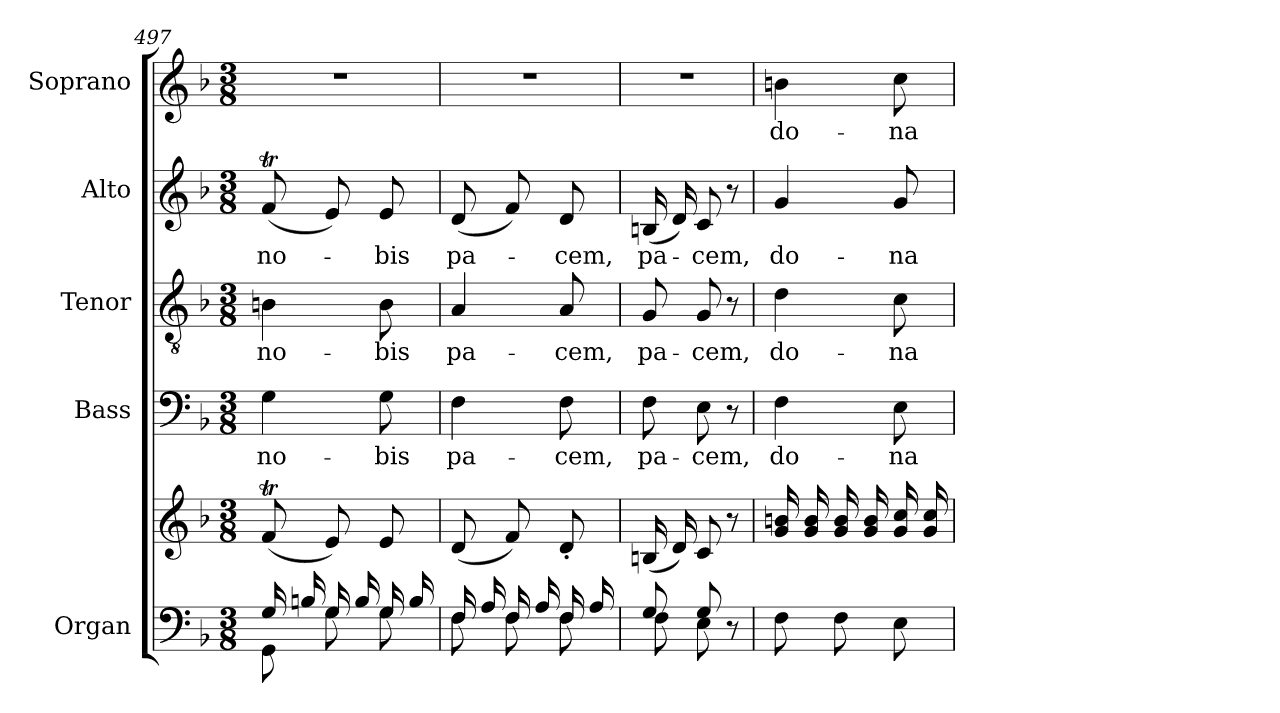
**kern	**kern	**kern	**text	**kern	**text	**kern	**text	**kern	**text
*part5	*part5	*part4	*part4	*part3	*part3	*part2	*part2	*part1	*part1
*staff6	*staff5	*staff4	*staff4	*staff3	*staff3	*staff2	*staff2	*staff1	*staff1
*I"Organ	*	*I"Bass	*	*I"Tenor	*	*I"Alto	*	*I"Soprano	*
*I'Org.	*	*I'B.	*	*I'T.	*	*I'A.	*	*I'S.	*
*clefF4	*clefG2	*clefF4	*	*clefGv2	*	*clefG2	*	*clefG2	*
*	*	*	*	*ITrd7c12	*	*	*	*	*
*k[b-]	*k[b-]	*k[b-]	*	*k[b-]	*	*k[b-]	*	*k[b-]	*
*F:	*F:	*F:	*	*F:	*	*F:	*	*F:	*
*M3/8	*M3/8	*M3/8	*	*M3/8	*	*M3/8	*	*M3/8	*
=497	=497	=497	=497	=497	=497	=497	=497	=497	=497
*^	*	*	*	*	*	*	*	*	*
!	!	!	!	!LO:LY:b:color=#000000	!	!	!	!	!	!
!	!	!	!	!	!	!LO:LY:b:color=#000000	!	!	!	!
!	!	!	!	!	!	!	!	!LO:LY:b:color=#000000	!LO:N:vis=1	!
16Gi/	8GGi\	(8fTi/	4Gi\	no-	4BBni\	no-	(8fTi/	no-	4.r	.
16Bni/	.	.	.	.	.	.	.	.	.	.
16Gi/	8Gi\	8ei/)	.	.	.	.	8ei/)	.	.	.
16Bi/	.	.	.	.	.	.	.	.	.	.
!	!	!	!	!LO:LY:b:color=#000000	!	!	!	!	!	!
!	!	!	!	!	!	!LO:LY:b:color=#000000	!	!	!	!
!	!	!	!	!	!	!	!	!LO:LY:b:color=#000000	!	!
16Gi/	8Gi\	8ei/	8Gi\	-bis	8BBi\	-bis	8ei/	-bis	.	.
16Bi/	.	.	.	.	.	.	.	.	.	.
=498	=498	=498	=498	=498	=498	=498	=498	=498	=498	=498
!	!	!	!	!LO:LY:b:color=#000000	!	!	!	!	!	!
!	!	!	!	!	!	!LO:LY:b:color=#000000	!	!	!	!
!	!	!	!	!	!	!	!	!LO:LY:b:color=#000000	!LO:N:vis=1	!
16Fi/	8Fi\	(8di/	4Fi\	pa-	4AAi/	pa-	(8di/	pa-	4.r	.
16Ai/	.	.	.	.	.	.	.	.	.	.
16Fi/	8Fi\	8fi/)	.	.	.	.	8fi/)	.	.	.
16Ai/	.	.	.	.	.	.	.	.	.	.
!	!	!	!	!LO:LY:b:color=#000000	!	!	!	!	!	!
!	!	!	!	!	!	!LO:LY:b:color=#000000	!	!	!	!
!	!	!	!	!	!	!	!	!LO:LY:b:color=#000000	!	!
16Fi/	8Fi\	8d'i/	8Fi\	-cem,	8AAi/	-cem,	8di/	-cem,	.	.
16Ai/	.	.	.	.	.	.	.	.	.	.
=499	=499	=499	=499	=499	=499	=499	=499	=499	=499	=499
!	!	!	!	!LO:LY:b:color=#000000	!	!	!	!	!	!
!	!	!	!	!	!	!LO:LY:b:color=#000000	!	!	!	!
!	!	!	!	!	!	!	!	!LO:LY:b:color=#000000	!LO:N:vis=1	!
8Gi/	8Fi\	(16Bni/	8Fi\	pa-	8GGi/	pa-	(16Bni/	pa-	4.r	.
.	.	16di/)	.	.	.	.	16di/)	.	.	.
!	!	!	!	!LO:LY:b:color=#000000	!	!	!	!	!	!
!	!	!	!	!	!	!LO:LY:b:color=#000000	!	!	!	!
!	!	!	!	!	!	!	!	!LO:LY:b:color=#000000	!	!
8Gi/	8Ei\	8ci/	8Ei\	-cem,	8GGi/	-cem,	8ci/	-cem,	.	.
8r	8ryy	8r	8r	.	8r	.	8r	.	.	.
*v	*v	*	*	*	*	*	*	*	*	*
=500	=500	=500	=500	=500	=500	=500	=500	=500	=500
*^	*	*	*	*	*	*	*	*	*
!	!	!	!	!LO:LY:b:color=#000000	!	!	!	!	!	!
*v	*v	*	*	*	*	*	*	*	*	*
*^	*	*	*	*	*	*	*	*	*
!	!	!	!	!	!	!LO:LY:b:color=#000000	!	!	!	!
*v	*v	*	*	*	*	*	*	*	*	*
*^	*	*	*	*	*	*	*	*	*
!	!	!	!	!	!	!	!	!LO:LY:b:color=#000000	!	!
*v	*v	*	*	*	*	*	*	*	*	*
*^	*	*	*	*	*	*	*	*	*
!	!	!	!	!	!	!	!	!	!	!LO:LY:b:color=#000000
*v	*v	*	*	*	*	*	*	*	*	*
8Fi\	16gi/ 16bni	4Fi\	do-	4Di\	do-	4gi/	do-	4bni\	do-
.	16gi/ 16bi	.	.	.	.	.	.	.	.
8Fi\	16gi/ 16bi	.	.	.	.	.	.	.	.
.	16gi/ 16bi	.	.	.	.	.	.	.	.
!	!	!	!LO:LY:b:color=#000000	!	!	!	!	!	!
!	!	!	!	!	!LO:LY:b:color=#000000	!	!	!	!
!	!	!	!	!	!	!	!LO:LY:b:color=#000000	!	!
!	!	!	!	!	!	!	!	!	!LO:LY:b:color=#000000
8Ei\	16gi/ 16cci	8Ei\	-na	8Ci\	-na	8gi/	-na	8cci\	-na
.	16gi/ 16cci	.	.	.	.	.	.	.	.
=	=	=	=	=	=	=	=	=	=
*-	*-	*-	*-	*-	*-	*-	*-	*-	*-
